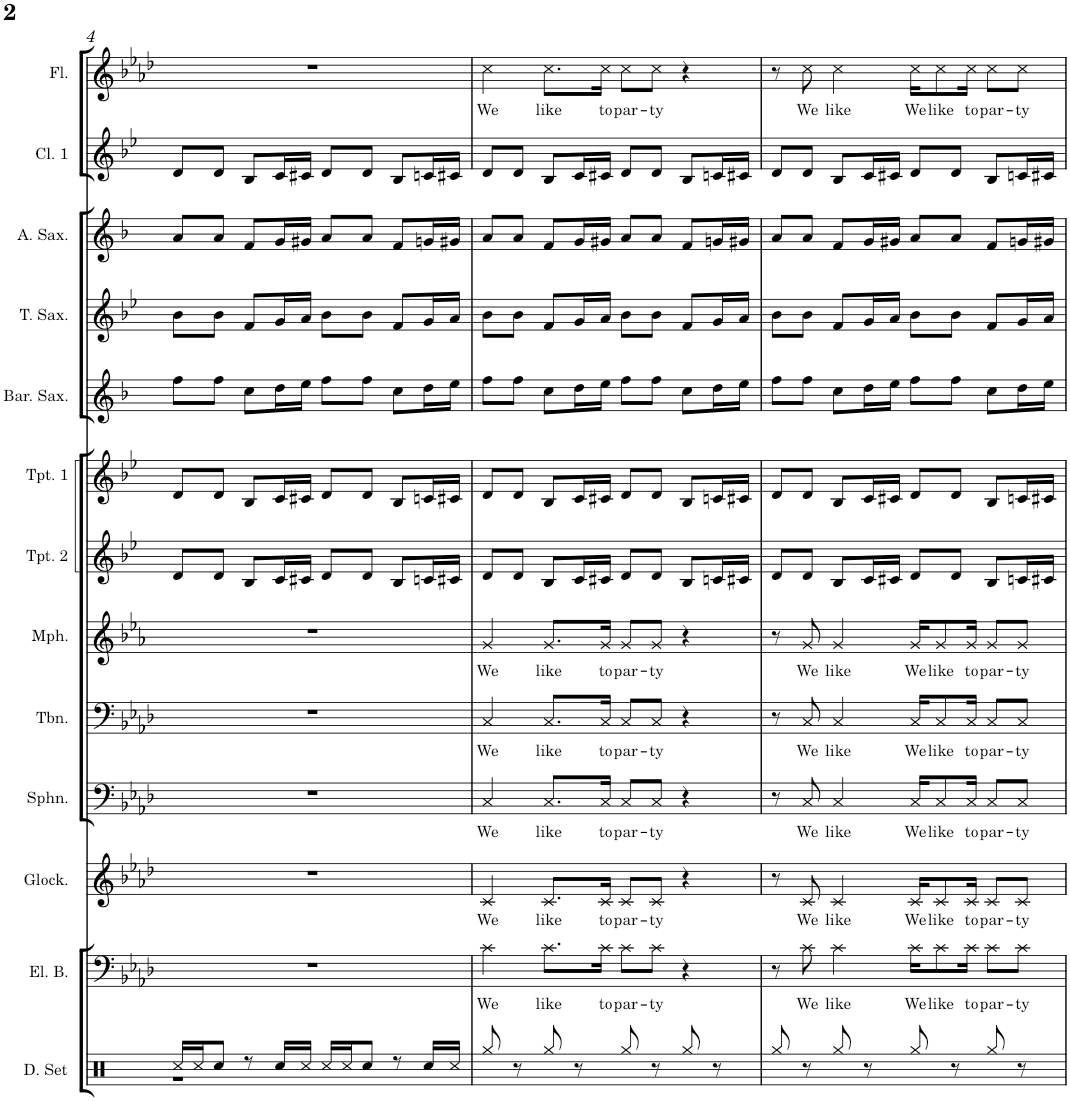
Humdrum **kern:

**kern	**kern	**text	**kern	**text	**kern	**text	**kern	**text	**kern	**text	**kern	**kern	**kern	**kern	**kern	**kern	**kern	**text
*part13	*part12	*part12	*part11	*part11	*part10	*part10	*part9	*part9	*part8	*part8	*part7	*part6	*part5	*part4	*part3	*part2	*part1	*part1
*staff13	*staff12	*staff12	*staff11	*staff11	*staff10	*staff10	*staff9	*staff9	*staff8	*staff8	*staff7	*staff6	*staff5	*staff4	*staff3	*staff2	*staff1	*staff1
*I"Drumset	*I"Electric Bass	*	*I"Glockenspiel	*	*I"Sousaphone	*	*I"Trombone	*	*I"Mellophone	*	*I"Trumpet 2	*I"Trumpet 1	*I"Baritone Sax	*I"Tenor Sax	*I"Alto Sax	*I"Clarinet 1	*I"Flute	*
*I'D. Set	*I'El. B.	*	*I'Glock.	*	*I'Sphn.	*	*I'Tbn.	*	*I'Mph.	*	*I'Tpt. 2	*I'Tpt. 1	*I'Bar. Sax.	*I'T. Sax.	*I'A. Sax.	*I'Cl. 1	*I'Fl.	*
!!LO:PB:g=z
*clefX	*clefF4	*	*clefG2	*	*clefF4	*	*clefF4	*	*clefG2	*	*clefG2	*clefG2	*clefG2	*clefG2	*clefG2	*clefG2	*clefG2	*
*	*Trd7c12	*	*Trd-14c-24	*	*	*	*	*	*Trd4c7	*	*Trd1c2	*Trd1c2	*Trd12c21	*Trd8c14	*Trd5c9	*Trd1c2	*	*
*k[]	*k[b-e-a-d-]	*	*k[b-e-a-d-]	*	*k[b-e-a-d-]	*	*k[b-e-a-d-]	*	*k[b-e-a-]	*	*k[b-e-]	*k[b-e-]	*k[b-]	*k[b-e-]	*k[b-]	*k[b-e-]	*k[b-e-a-d-]	*
*M4/4	*M4/4	*	*M4/4	*	*M4/4	*	*M4/4	*	*M4/4	*	*M4/4	*M4/4	*M4/4	*M4/4	*M4/4	*M4/4	*M4/4	*
=4	=4	=4	=4	=4	=4	=4	=4	=4	=4	=4	=4	=4	=4	=4	=4	=4	=4	=4
*^	*	*	*	*	*	*	*	*	*	*	*	*	*	*	*	*	*	*
16Rcc/LL	1r	1r	.	1r	.	1r	.	1r	.	1r	.	8d/L	8d/L	8ff\L	8b-\L	8a/L	8d/L	1r	.
16Rcc/J	.	.	.	.	.	.	.	.	.	.	.	.	.	.	.	.	.	.	.
8Rcc/J	.	.	.	.	.	.	.	.	.	.	.	8d/J	8d/J	8ff\J	8b-\J	8a/J	8d/J	.	.
8r	.	.	.	.	.	.	.	.	.	.	.	8B-/L	8B-/L	8cc\L	8f/L	8f/L	8B-/L	.	.
16Rcc/LL	.	.	.	.	.	.	.	.	.	.	.	16c/L	16c/L	16dd\L	16g/L	16g/L	16c/L	.	.
16Rcc/JJ	.	.	.	.	.	.	.	.	.	.	.	16c#X/JJ	16c#X/JJ	16ee\JJ	16a/JJ	16g#X/JJ	16c#X/JJ	.	.
16Rcc/LL	.	.	.	.	.	.	.	.	.	.	.	8d/L	8d/L	8ff\L	8b-\L	8a/L	8d/L	.	.
16Rcc/J	.	.	.	.	.	.	.	.	.	.	.	.	.	.	.	.	.	.	.
8Rcc/J	.	.	.	.	.	.	.	.	.	.	.	8d/J	8d/J	8ff\J	8b-\J	8a/J	8d/J	.	.
8r	.	.	.	.	.	.	.	.	.	.	.	8B-/L	8B-/L	8cc\L	8f/L	8f/L	8B-/L	.	.
16Rcc/LL	.	.	.	.	.	.	.	.	.	.	.	16cn/L	16cn/L	16dd\L	16g/L	16gn/L	16cn/L	.	.
16Rcc/JJ	.	.	.	.	.	.	.	.	.	.	.	16c#X/JJ	16c#X/JJ	16ee\JJ	16a/JJ	16g#X/JJ	16c#X/JJ	.	.
*v	*v	*	*	*	*	*	*	*	*	*	*	*	*	*	*	*	*	*	*
=5	=5	=5	=5	=5	=5	=5	=5	=5	=5	=5	=5	=5	=5	=5	=5	=5	=5	=5
!	!	!LO:LY:b	!	!LO:LY:b	!	!LO:LY:b	!	!LO:LY:b	!	!LO:LY:b	!	!	!	!	!	!	!	!LO:LY:b
8Rgg/	4c\	We	4c/	We	4C/	We	4C/	We	4g/	We	8d/L	8d/L	8ff\L	8b-\L	8a/L	8d/L	4cc\	We
8r	.	.	.	.	.	.	.	.	.	.	8d/J	8d/J	8ff\J	8b-\J	8a/J	8d/J	.	.
!	!	!LO:LY:b	!	!LO:LY:b	!	!LO:LY:b	!	!LO:LY:b	!	!LO:LY:b	!	!	!	!	!	!	!	!LO:LY:b
8Rgg/	8.c\L	like	8.c/L	like	8.C/L	like	8.C/L	like	8.g/L	like	8B-/L	8B-/L	8cc\L	8f/L	8f/L	8B-/L	8.cc\L	like
8r	.	.	.	.	.	.	.	.	.	.	16c/L	16c/L	16dd\L	16g/L	16g/L	16c/L	.	.
!	!	!LO:LY:b	!	!LO:LY:b	!	!LO:LY:b	!	!LO:LY:b	!	!LO:LY:b	!	!	!	!	!	!	!	!LO:LY:b
.	16c\Jk	to	16c/Jk	to	16C/Jk	to	16C/Jk	to	16g/Jk	to	16c#X/JJ	16c#X/JJ	16ee\JJ	16a/JJ	16g#X/JJ	16c#X/JJ	16cc\Jk	to
!	!	!LO:LY:b	!	!LO:LY:b	!	!LO:LY:b	!	!LO:LY:b	!	!LO:LY:b	!	!	!	!	!	!	!	!LO:LY:b
8Rgg/	8c\L	par-	8c/L	par-	8C/L	par-	8C/L	par-	8g/L	par-	8d/L	8d/L	8ff\L	8b-\L	8a/L	8d/L	8cc\L	par-
!	!	!LO:LY:b	!	!LO:LY:b	!	!LO:LY:b	!	!LO:LY:b	!	!LO:LY:b	!	!	!	!	!	!	!	!LO:LY:b
8r	8c\J	-ty	8c/J	-ty	8C/J	-ty	8C/J	-ty	8g/J	-ty	8d/J	8d/J	8ff\J	8b-\J	8a/J	8d/J	8cc\J	-ty
8Rgg/	4r	.	4r	.	4r	.	4r	.	4r	.	8B-/L	8B-/L	8cc\L	8f/L	8f/L	8B-/L	4r	.
8r	.	.	.	.	.	.	.	.	.	.	16cn/L	16cn/L	16dd\L	16g/L	16gn/L	16cn/L	.	.
.	.	.	.	.	.	.	.	.	.	.	16c#X/JJ	16c#X/JJ	16ee\JJ	16a/JJ	16g#X/JJ	16c#X/JJ	.	.
=6	=6	=6	=6	=6	=6	=6	=6	=6	=6	=6	=6	=6	=6	=6	=6	=6	=6	=6
8Rgg/	8r	.	8r	.	8r	.	8r	.	8r	.	8d/L	8d/L	8ff\L	8b-\L	8a/L	8d/L	8r	.
!	!	!LO:LY:b	!	!LO:LY:b	!	!LO:LY:b	!	!LO:LY:b	!	!LO:LY:b	!	!	!	!	!	!	!	!LO:LY:b
8r	8c\	We	8c/	We	8C/	We	8C/	We	8g/	We	8d/J	8d/J	8ff\J	8b-\J	8a/J	8d/J	8cc\	We
!	!	!LO:LY:b	!	!LO:LY:b	!	!LO:LY:b	!	!LO:LY:b	!	!LO:LY:b	!	!	!	!	!	!	!	!LO:LY:b
8Rgg/	4c\	like	4c/	like	4C/	like	4C/	like	4g/	like	8B-/L	8B-/L	8cc\L	8f/L	8f/L	8B-/L	4cc\	like
8r	.	.	.	.	.	.	.	.	.	.	16c/L	16c/L	16dd\L	16g/L	16g/L	16c/L	.	.
.	.	.	.	.	.	.	.	.	.	.	16c#X/JJ	16c#X/JJ	16ee\JJ	16a/JJ	16g#X/JJ	16c#X/JJ	.	.
!	!	!LO:LY:b	!	!LO:LY:b	!	!LO:LY:b	!	!LO:LY:b	!	!LO:LY:b	!	!	!	!	!	!	!	!LO:LY:b
8Rgg/	16c\KL	We	16c/KL	We	16C/KL	We	16C/KL	We	16g/KL	We	8d/L	8d/L	8ff\L	8b-\L	8a/L	8d/L	16cc\KL	We
!	!	!LO:LY:b	!	!LO:LY:b	!	!LO:LY:b	!	!LO:LY:b	!	!LO:LY:b	!	!	!	!	!	!	!	!LO:LY:b
.	8c\	like	8c/	like	8C/	like	8C/	like	8g/	like	.	.	.	.	.	.	8cc\	like
8r	.	.	.	.	.	.	.	.	.	.	8d/J	8d/J	8ff\J	8b-\J	8a/J	8d/J	.	.
!	!	!LO:LY:b	!	!LO:LY:b	!	!LO:LY:b	!	!LO:LY:b	!	!LO:LY:b	!	!	!	!	!	!	!	!LO:LY:b
.	16c\Jk	to	16c/Jk	to	16C/Jk	to	16C/Jk	to	16g/Jk	to	.	.	.	.	.	.	16cc\Jk	to
!	!	!LO:LY:b	!	!LO:LY:b	!	!LO:LY:b	!	!LO:LY:b	!	!LO:LY:b	!	!	!	!	!	!	!	!LO:LY:b
8Rgg/	8c\L	par-	8c/L	par-	8C/L	par-	8C/L	par-	8g/L	par-	8B-/L	8B-/L	8cc\L	8f/L	8f/L	8B-/L	8cc\L	par-
!	!	!LO:LY:b	!	!LO:LY:b	!	!LO:LY:b	!	!LO:LY:b	!	!LO:LY:b	!	!	!	!	!	!	!	!LO:LY:b
8r	8c\J	-ty	8c/J	-ty	8C/J	-ty	8C/J	-ty	8g/J	-ty	16cn/L	16cn/L	16dd\L	16g/L	16gn/L	16cn/L	8cc\J	-ty
.	.	.	.	.	.	.	.	.	.	.	16c#X/JJ	16c#X/JJ	16ee\JJ	16a/JJ	16g#X/JJ	16c#X/JJ	.	.
=	=	=	=	=	=	=	=	=	=	=	=	=	=	=	=	=	=	=
*-	*-	*-	*-	*-	*-	*-	*-	*-	*-	*-	*-	*-	*-	*-	*-	*-	*-	*-
